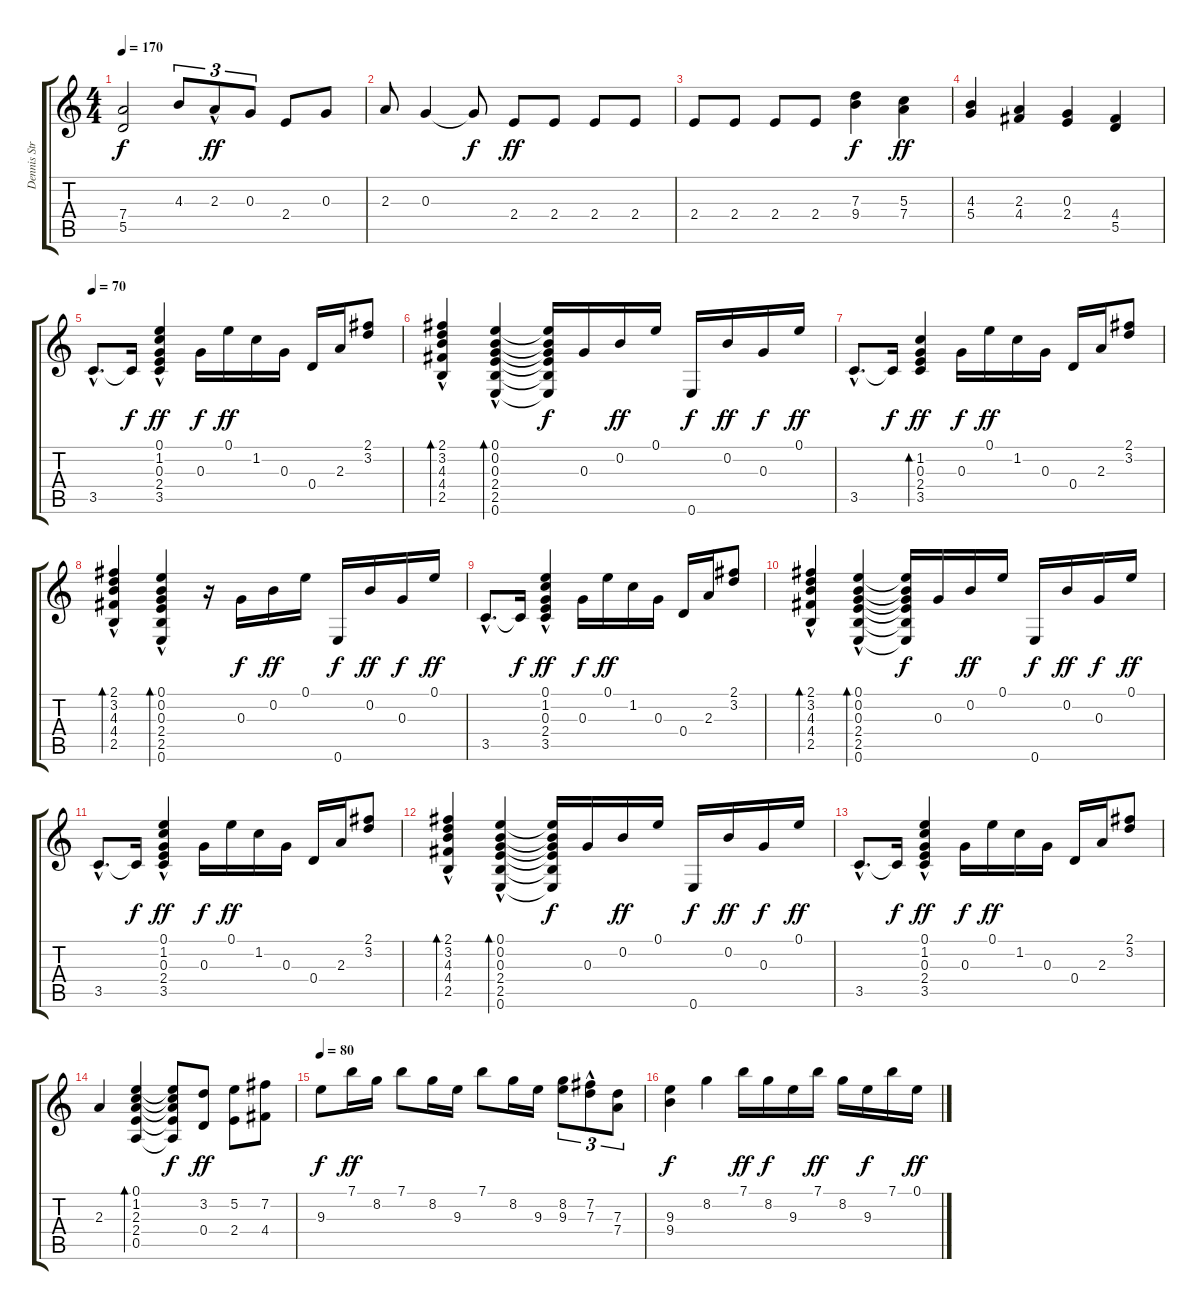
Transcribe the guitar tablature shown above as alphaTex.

\track ("Dennis Stratton" "Dennis Str") {instrument overdrivenguitar}
\staff {score tabs}
\tuning (E4 B3 G3 D3 A2 E2) {hide}
\ts (4 4)
\tempo 170
\clef g2
\ks c
(7.4{t} 5.5{t}).2{dy f} 4.3.8{tu (3 2)} 2.3{hac}.8{tu (3 2) dy ff} 0.3.8{tu (3 2)} 2.4.8 0.3.8 |
2.3.8 0.3.4 0.3{t}.8{dy f} 2.4.8{dy ff} 2.4.8 2.4.8 2.4.8 |
2.4.8 2.4.8 2.4.8 2.4.8 (7.3 9.4).4{dy f} (5.3 7.4).4{dy ff} |
(4.3 5.4).4 (2.3 4.4).4 (0.3 2.4).4 (4.4 5.5).4 |
\tempo 80
\tempo 70
3.5{hac}.8{d} 3.5{t}.16{dy f} (0.1 1.2 0.3 2.4{hac} 3.5).4{dy ff} 0.3.16{dy f} 0.1.16{dy ff} 1.2.16 0.3.16 0.4.16 2.3.16 (2.1 3.2).8 |
(2.1 3.2 4.3 4.4{hac} 2.5).4{bd 240} (0.1 0.2 0.3 2.4{hac} 2.5 0.6).4{bd 240} (0.1{t} 0.2{t} 0.3{t} 2.4{t} 2.5{t} 0.6{t}).16{dy f} 0.3.16 0.2.16{dy ff} 0.1.16 0.6.16{dy f} 0.2.16{dy ff} 0.3.16{dy f} 0.1.16{dy ff} |
3.5{hac}.8{d} 3.5{t}.16{dy f} (1.2 0.3 2.4 3.5).4{bd 240 dy ff} 0.3.16{dy f} 0.1.16{dy ff} 1.2.16 0.3.16 0.4.16 2.3.16 (2.1 3.2).8 |
(2.1 3.2 4.3 4.4{hac} 2.5).4{bd 240} (0.1 0.2 0.3 2.4{hac} 2.5 0.6).4{bd 240} r.16 0.3.16{dy f} 0.2.16{dy ff} 0.1.16 0.6.16{dy f} 0.2.16{dy ff} 0.3.16{dy f} 0.1.16{dy ff} |
3.5{hac}.8{d} 3.5{t}.16{dy f} (0.1 1.2 0.3 2.4{hac} 3.5).4{dy ff} 0.3.16{dy f} 0.1.16{dy ff} 1.2.16 0.3.16 0.4.16 2.3.16 (2.1 3.2).8 |
(2.1 3.2 4.3 4.4{hac} 2.5).4{bd 240} (0.1 0.2 0.3 2.4{hac} 2.5 0.6).4{bd 240} (0.1{t} 0.2{t} 0.3{t} 2.4{t} 2.5{t} 0.6{t}).16{dy f} 0.3.16 0.2.16{dy ff} 0.1.16 0.6.16{dy f} 0.2.16{dy ff} 0.3.16{dy f} 0.1.16{dy ff} |
3.5{hac}.8{d} 3.5{t}.16{dy f} (0.1 1.2 0.3 2.4{hac} 3.5).4{dy ff} 0.3.16{dy f} 0.1.16{dy ff} 1.2.16 0.3.16 0.4.16 2.3.16 (2.1 3.2).8 |
(2.1 3.2 4.3 4.4{hac} 2.5).4{bd 240} (0.1 0.2 0.3 2.4{hac} 2.5 0.6).4{bd 240} (0.1{t} 0.2{t} 0.3{t} 2.4{t} 2.5{t} 0.6{t}).16{dy f} 0.3.16 0.2.16{dy ff} 0.1.16 0.6.16{dy f} 0.2.16{dy ff} 0.3.16{dy f} 0.1.16{dy ff} |
3.5{hac}.8{d} 3.5{t}.16{dy f} (0.1 1.2 0.3 2.4{hac} 3.5).4{dy ff} 0.3.16{dy f} 0.1.16{dy ff} 1.2.16 0.3.16 0.4.16 2.3.16 (2.1 3.2).8 |
2.3.4 (0.1 1.2 2.3 2.4 0.5).4{bd 480} (0.1{t} 1.2{t} 2.3{t} 2.4{t} 0.5{t}).8{dy f} (3.2 0.4).8{dy ff} (5.2 2.4).8 (7.2 4.4).8 |
\tempo 80
9.3.8{dy f} 7.1.16{dy ff} 8.2.16 7.1.8 8.2.16 9.3.16 7.1.8 8.2.16 9.3.16 (8.2 9.3).8{tu (3 2)} (7.2{hac} 7.3{hac}).8{tu (3 2)} (7.3 7.4).8{tu (3 2)} |
(9.3 9.4).4{dy f} 8.2.4 7.1.16{dy ff} 8.2.16{dy f} 9.3.16 7.1.16{dy ff} 8.2.16 9.3.16{dy f} 7.1.16 0.1.16{dy ff}
